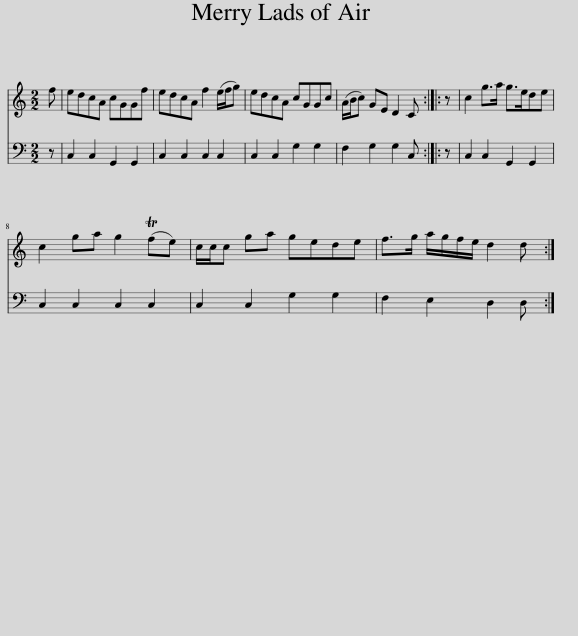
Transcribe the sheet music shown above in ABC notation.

X:1
%%score 1 2
L:1/8
M:2/2
I:linebreak $
K:C
V:1 treble
V:2 bass
V:1
 f | edcA cGGf | edcA f2 (e/f/g) | edcA cGGc | (A/B/c) GE D2 C :: %5
 z | c2 g>a g>ede |$ c2 ga g2 (Tfe) | c/c/c ga gede | f>g a/g/f/e/ d2 d :| %10
V:2
 z | C,2 C,2 G,,2 G,,2 | C,2 C,2 C,2 C,2 | C,2 C,2 G,2 G,2 | F,2 G,2 G,2 C, :: %5
 z | C,2 C,2 G,,2 G,,2 |$ C,2 C,2 C,2 C,2 | C,2 C,2 G,2 G,2 | F,2 E,2 D,2 D, :| %10
